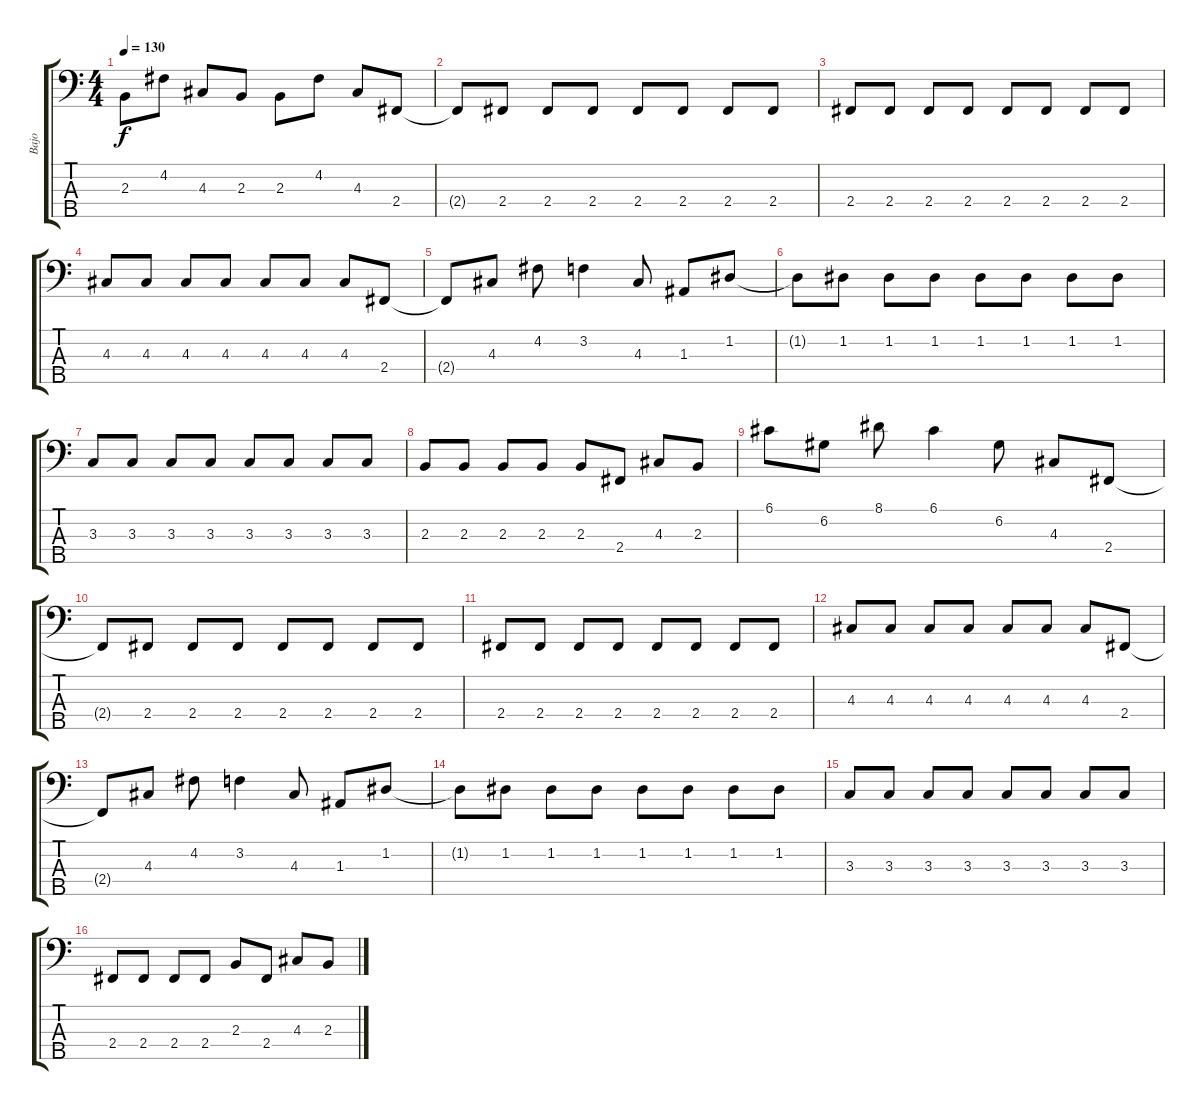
\track ("Bajo" "Bajo") {instrument electricbassfinger}
\staff {score tabs}
\tuning (G2 D2 A1 E1 B0) {hide}
\ts (4 4)
\tempo 130
\clef f4
\ks c
2.3.8{dy f} 4.2.8 4.3.8 2.3.8 2.3.8 4.2.8 4.3.8 2.4.8 |
2.4{t}.8 2.4.8 2.4.8 2.4.8 2.4.8 2.4.8 2.4.8 2.4.8 |
2.4.8 2.4.8 2.4.8 2.4.8 2.4.8 2.4.8 2.4.8 2.4.8 |
4.3.8 4.3.8 4.3.8 4.3.8 4.3.8 4.3.8 4.3.8 2.4.8 |
2.4{t}.8 4.3.8 4.2.8 3.2.4 4.3.8 1.3.8 1.2.8 |
1.2{t}.8 1.2.8 1.2.8 1.2.8 1.2.8 1.2.8 1.2.8 1.2.8 |
3.3.8 3.3.8 3.3.8 3.3.8 3.3.8 3.3.8 3.3.8 3.3.8 |
2.3.8 2.3.8 2.3.8 2.3.8 2.3.8 2.4.8 4.3.8 2.3.8 |
6.1.8 6.2.8 8.1.8 6.1.4 6.2.8 4.3.8 2.4.8 |
2.4{t}.8 2.4.8 2.4.8 2.4.8 2.4.8 2.4.8 2.4.8 2.4.8 |
2.4.8 2.4.8 2.4.8 2.4.8 2.4.8 2.4.8 2.4.8 2.4.8 |
4.3.8 4.3.8 4.3.8 4.3.8 4.3.8 4.3.8 4.3.8 2.4.8 |
2.4{t}.8 4.3.8 4.2.8 3.2.4 4.3.8 1.3.8 1.2.8 |
1.2{t}.8 1.2.8 1.2.8 1.2.8 1.2.8 1.2.8 1.2.8 1.2.8 |
3.3.8 3.3.8 3.3.8 3.3.8 3.3.8 3.3.8 3.3.8 3.3.8 |
2.4.8 2.4.8 2.4.8 2.4.8 2.3.8 2.4.8 4.3.8 2.3.8
